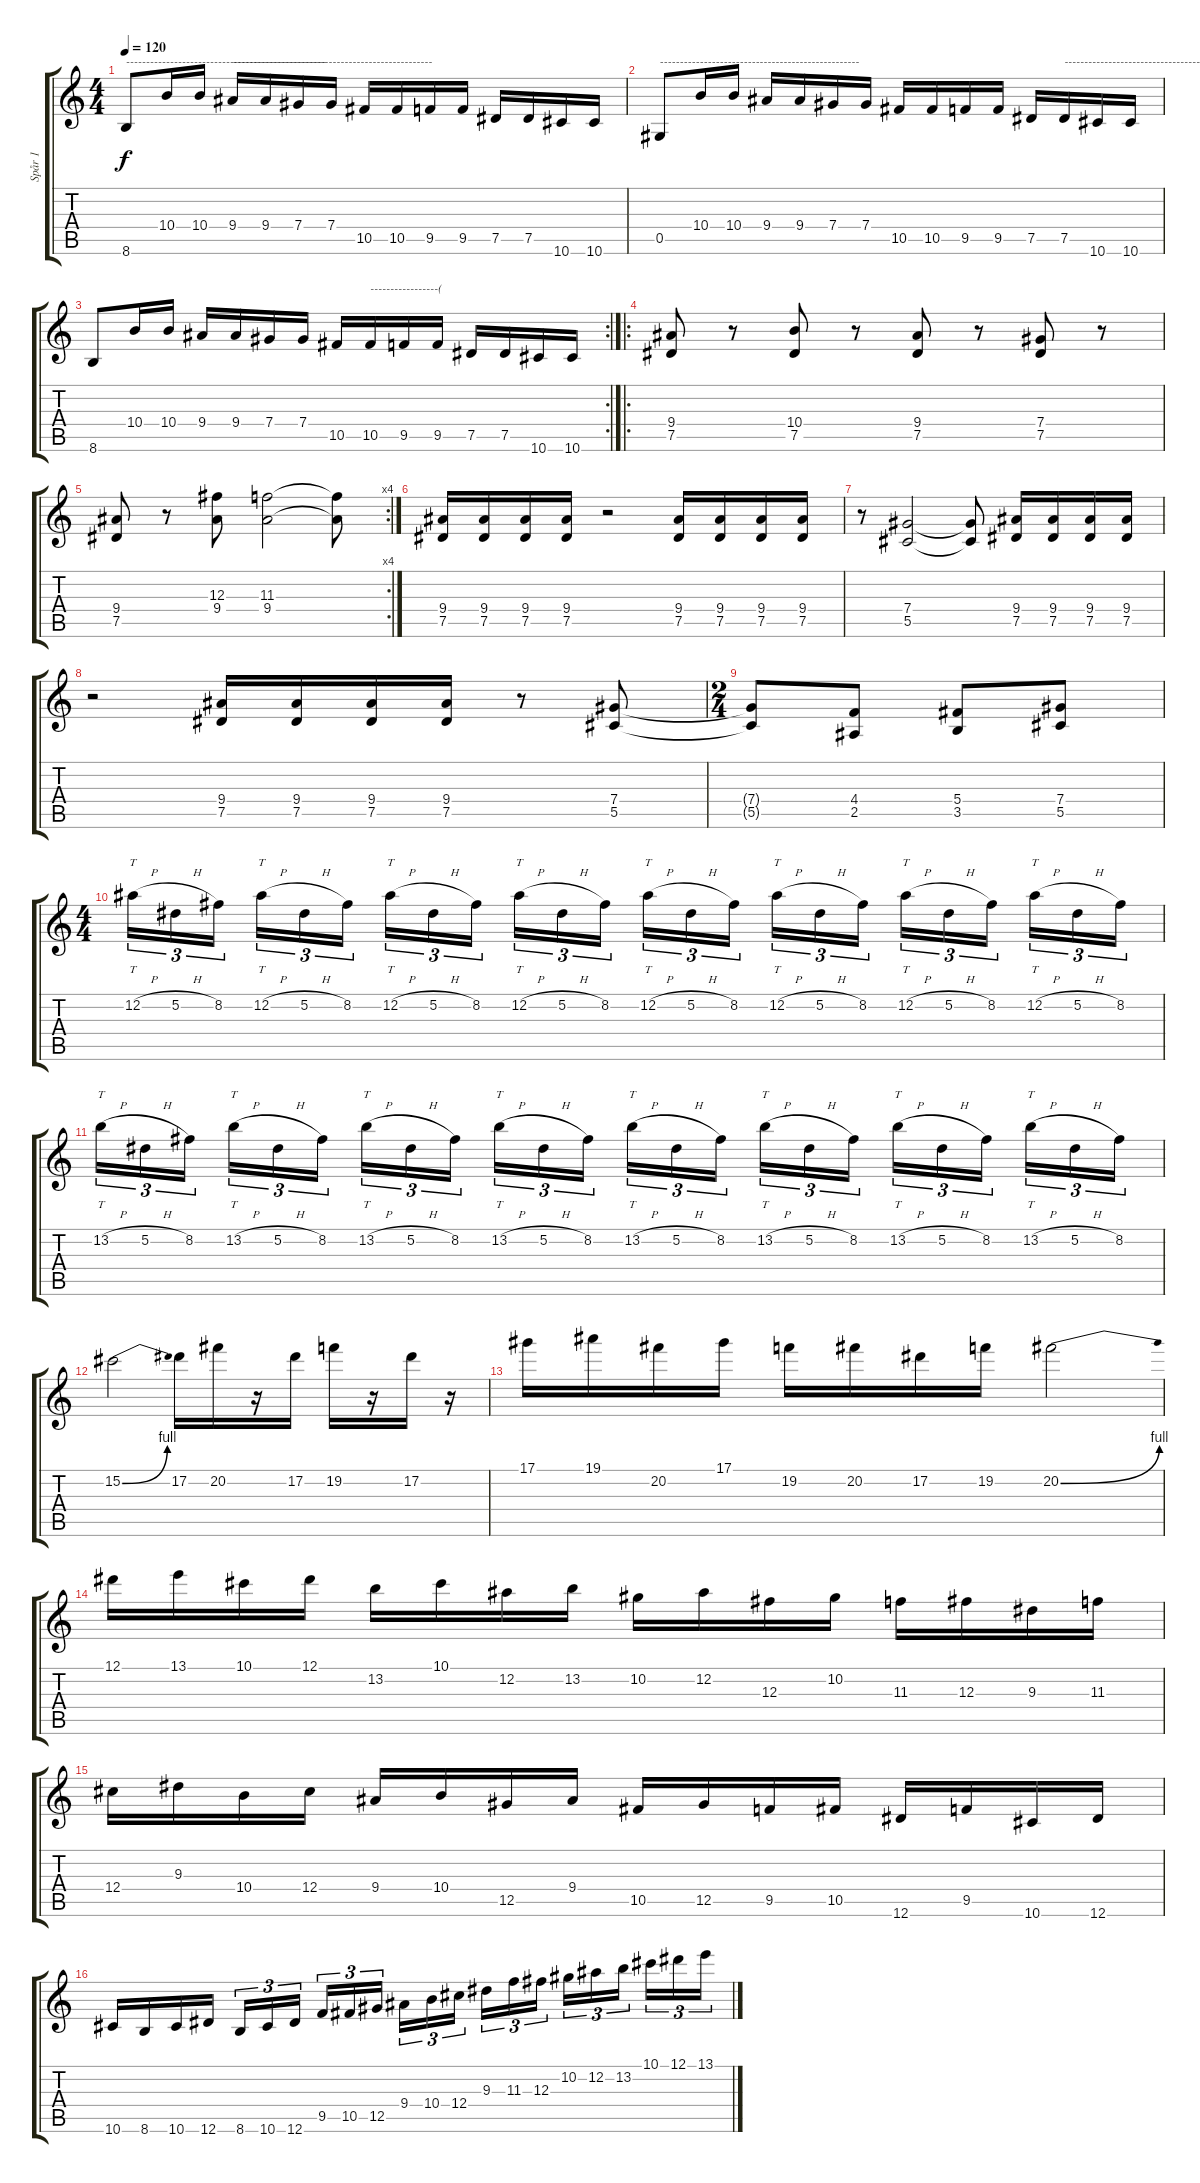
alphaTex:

\track ("Spår 1" "Spår 1") {instrument distortionguitar}
\staff {score tabs}
\tuning (Eb4 Bb3 Gb3 Db3 Ab2 Eb2) {hide}
\ts (4 4)
\tempo 120
\clef g2
\ks c
8.6.8{txt "--------------------------------------------------" dy f} 10.4.16 10.4.16 9.4.16{txt "--------------------------------------------------"} 9.4.16 7.4.16 7.4.16 10.5.16 10.5.16 9.5.16 9.5.16 7.5.16 7.5.16 10.6.16 10.6.16 |
0.5.8{txt "--------------------------------------------------"} 10.4.16 10.4.16 9.4.16 9.4.16 7.4.16 7.4.16 10.5.16 10.5.16 9.5.16 9.5.16 7.5.16 7.5.16{txt "--------------------------------------------------"} 10.6.16 10.6.16 |
\rc 2
8.6.8 10.4.16 10.4.16 9.4.16 9.4.16 7.4.16 7.4.16 10.5.16 10.5.16{txt "-----------------("} 9.5.16 9.5.16 7.5.16 7.5.16 10.6.16 10.6.16 |
\ro
(9.4 7.5).8 r.8 (10.4 7.5).8 r.8 (9.4 7.5).8 r.8 (7.4 7.5).8 r.8 |
\rc 4
(9.4 7.5).8 r.8 (12.3 9.4).8 (11.3 9.4).2 (11.3{t} 9.4{t}).8 |
(9.4 7.5).16 (9.4 7.5).16 (9.4 7.5).16 (9.4 7.5).16 r.2 (9.4 7.5).16 (9.4 7.5).16 (9.4 7.5).16 (9.4 7.5).16 |
r.8 (7.4 5.5).2 (7.4{t} 5.5{t}).8 (9.4 7.5).16 (9.4 7.5).16 (9.4 7.5).16 (9.4 7.5).16 |
r.2 (9.4 7.5).16 (9.4 7.5).16 (9.4 7.5).16 (9.4 7.5).16 r.8 (7.4 5.5).8 |
\ts (2 4)
(7.4{t} 5.5{t}).8 (4.4 2.5).8 (5.4 3.5).8 (7.4 5.5).8 |
\ts (4 4)
12.2{h}.16{tt tu (3 2)} 5.2{h}.16{tu (3 2)} 8.2.16{tu (3 2)} 12.2{h}.16{tt tu (3 2)} 5.2{h}.16{tu (3 2)} 8.2.16{tu (3 2)} 12.2{h}.16{tt tu (3 2)} 5.2{h}.16{tu (3 2)} 8.2.16{tu (3 2)} 12.2{h}.16{tt tu (3 2)} 5.2{h}.16{tu (3 2)} 8.2.16{tu (3 2)} 12.2{h}.16{tt tu (3 2)} 5.2{h}.16{tu (3 2)} 8.2.16{tu (3 2)} 12.2{h}.16{tt tu (3 2)} 5.2{h}.16{tu (3 2)} 8.2.16{tu (3 2)} 12.2{h}.16{tt tu (3 2)} 5.2{h}.16{tu (3 2)} 8.2.16{tu (3 2)} 12.2{h}.16{tt tu (3 2)} 5.2{h}.16{tu (3 2)} 8.2.16{tu (3 2)} |
13.2{h}.16{tt tu (3 2)} 5.2{h}.16{tu (3 2)} 8.2.16{tu (3 2)} 13.2{h}.16{tt tu (3 2)} 5.2{h}.16{tu (3 2)} 8.2.16{tu (3 2)} 13.2{h}.16{tt tu (3 2)} 5.2{h}.16{tu (3 2)} 8.2.16{tu (3 2)} 13.2{h}.16{tt tu (3 2)} 5.2{h}.16{tu (3 2)} 8.2.16{tu (3 2)} 13.2{h}.16{tt tu (3 2)} 5.2{h}.16{tu (3 2)} 8.2.16{tu (3 2)} 13.2{h}.16{tt tu (3 2)} 5.2{h}.16{tu (3 2)} 8.2.16{tu (3 2)} 13.2{h}.16{tt tu (3 2)} 5.2{h}.16{tu (3 2)} 8.2.16{tu (3 2)} 13.2{h}.16{tt tu (3 2)} 5.2{h}.16{tu (3 2)} 8.2.16{tu (3 2)} |
15.2{be (bend 0 0 60 4)}.2 17.2.16 20.2.16 r.16 17.2.16 19.2.16 r.16 17.2.16 r.16 |
17.1.16 19.1.16 20.2.16 17.1.16 19.2.16 20.2.16 17.2.16 19.2.16 20.2{be (bend 0 0 60 4)}.2 |
12.1.16 13.1.16 10.1.16 12.1.16 13.2.16 10.1.16 12.2.16 13.2.16 10.2.16 12.2.16 12.3.16 10.2.16 11.3.16 12.3.16 9.3.16 11.3.16 |
12.4.16 9.3.16 10.4.16 12.4.16 9.4.16 10.4.16 12.5.16 9.4.16 10.5.16 12.5.16 9.5.16 10.5.16 12.6.16 9.5.16 10.6.16 12.6.16 |
10.6.16 8.6.16 10.6.16 12.6.16 8.6.16{tu (3 2)} 10.6.16{tu (3 2)} 12.6.16{tu (3 2)} 9.5.16{tu (3 2)} 10.5.16{tu (3 2)} 12.5.16{tu (3 2)} 9.4.16{tu (3 2)} 10.4.16{tu (3 2)} 12.4.16{tu (3 2)} 9.3.16{tu (3 2)} 11.3.16{tu (3 2)} 12.3.16{tu (3 2)} 10.2.16{tu (3 2)} 12.2.16{tu (3 2)} 13.2.16{tu (3 2)} 10.1.16{tu (3 2)} 12.1.16{tu (3 2)} 13.1.16{tu (3 2)}
